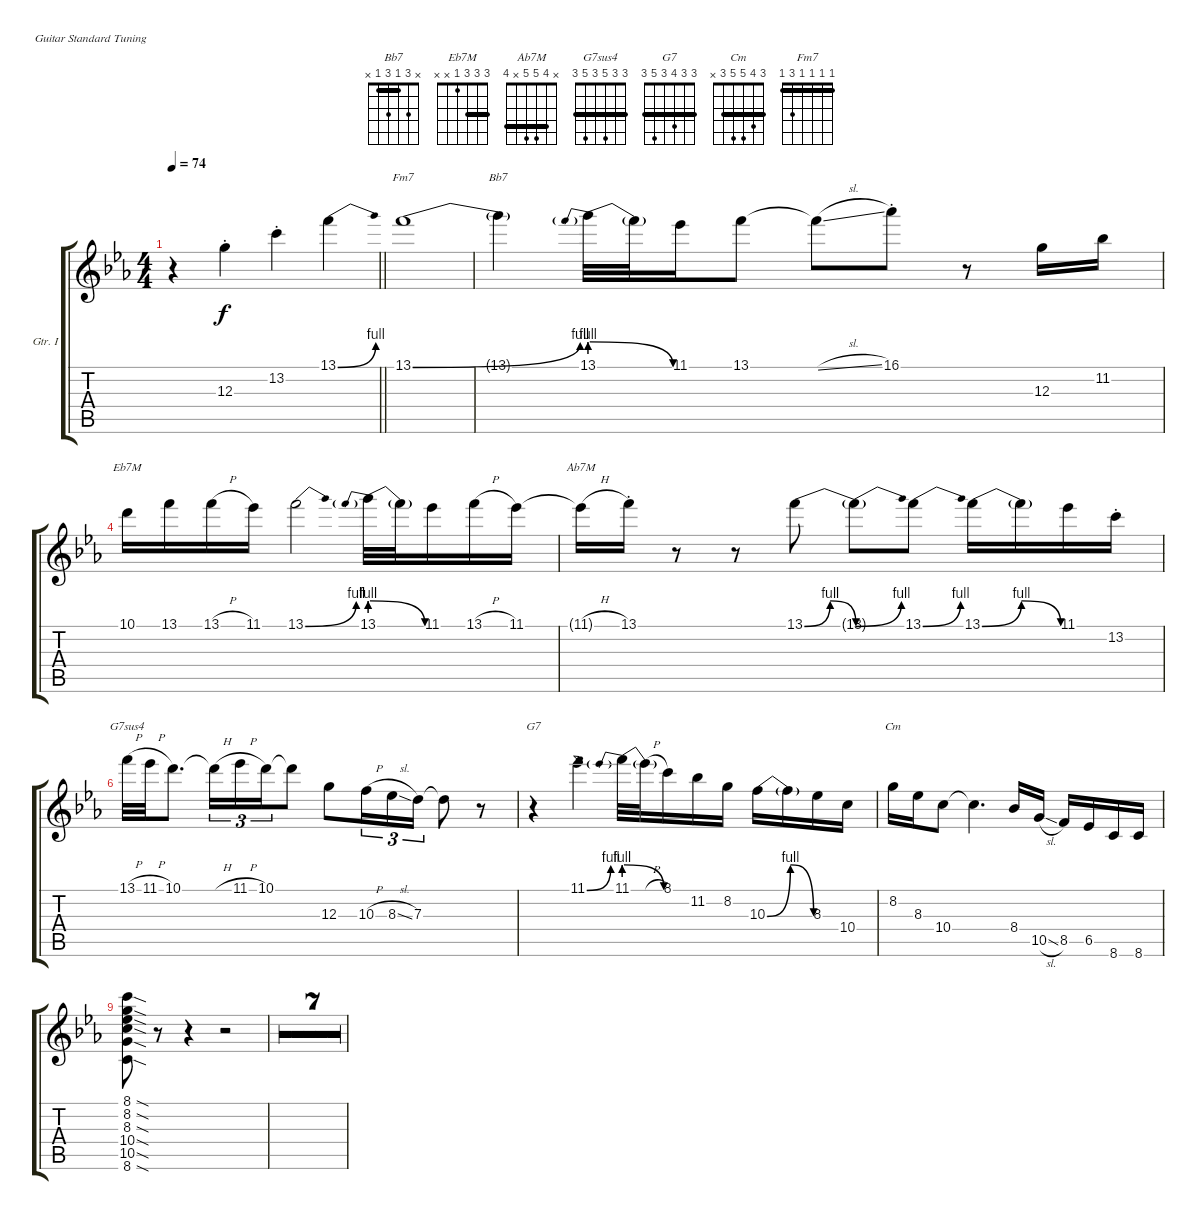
\bracketExtendMode groupsimilarinstruments
\firstSystemTrackNameOrientation horizontal
\otherSystemsTrackNameOrientation horizontal
\defaultBarNumberDisplay FirstOfSystem
\track ("Guitar I" "Gtr. I") {multiBarRest instrument distortionguitar}
\staff {score tabs}
\tuning (E4 B3 G3 D3 A2 E2)
\chord ("Bb7" x 3 1 3 1 x) {showfingering false barre 1}
\chord ("Eb7M" 3 3 3 1 x x) {showfingering false barre (3 3)}
\chord ("Ab7M" x 4 5 5 x 4) {showfingering false barre 4}
\chord ("G7sus4" 3 3 5 3 5 3) {showfingering false barre (3 3 3)}
\chord ("G7" 3 3 4 3 5 3) {showfingering false barre (3 3 3)}
\chord ("Cm" 3 4 5 5 3 x) {showfingering false barre 3}
\chord ("Fm7" 1 1 1 1 3 1) {showfingering false barre (1 1 1 1)}
\ts (4 4)
\tempo 74
\clef g2
\barLineRight lightlight
\ks eb
r.4{dy mf} 12.3{st}.4{dy f} 13.2{st}.4 13.1{be (bend 0 0 15 4)}.4 |
13.1{be (bend 0 0 3 4)}.1{ch "Fm7"} |
13.1{t}.4{ch "Bb7"} 13.1{be (prebendrelease 0 4 15 0)}.32 13.1{t}.32 11.1.16 13.1.8 13.1{sl t}.8 16.1{st}.8 r.8 12.3.16 11.2.16 |
10.1.16{ch "Eb7M"} 13.1.16 13.1{h}.16 11.1.16 13.1{be (bend 0 0 9 4)}.2 13.1{be (prebendrelease 0 4 15 0)}.32 13.1{t}.32 11.1.16 13.1{h}.16 11.1.16 |
11.1{h t}.16{ch "Ab7M"} 13.1{st}.16 r.8 r.8 13.1{be (bendrelease 0 0 10.2 4 50.4 4 59.4 0)}.8 13.1{be (bend 0 0 15 4) t}.8 13.1{be (bend 0 0 15 4)}.8 13.1{be (bendrelease 0 0 10.2 4 20.4 4 30 0)}.16 13.1{t}.16 11.1.16 13.2{st}.16 |
13.1{h}.32{ch "G7sus4"} 11.1{h}.32 10.1.8{d} 10.1{h t}.16{tu (3 2)} 11.1{h}.16{tu (3 2)} 10.1.16{tu (3 2) beam merge} 10.1{t}.8 12.3.8{beam merge} 10.3{h}.16{tu (3 2)} 8.3{sl}.16{tu (3 2)} 7.3.16{tu (3 2)} 7.3{t}.8 r.8 |
r.4{ch "G7"} 11.1{be (bend 0 0 15 4)}.4 11.1{be (prebendrelease 0 4 59.4 0)}.32 11.1{h t}.32 8.1.16 11.2.16 8.2.16 10.3{be (bendrelease 0 0 10.2 4 20.4 4 30 0)}.16 10.3{t}.16 8.3.16 10.4.16 |
8.2.16{ch "Cm"} 8.3.16 10.4.8 10.4{t}.4{d} 8.4.16 10.5{sl}.16 8.5.16 6.5.16 8.6.16 8.6.16 |
(8.1{sod} 8.2{sod} 8.3{sod} 10.4{sod} 10.5{sod} 8.6{sod}).8 r.8 r.4 r.2 |
r.1 |
r.1 |
r.1 |
r.1 |
r.1 |
r.1 |
r.1
